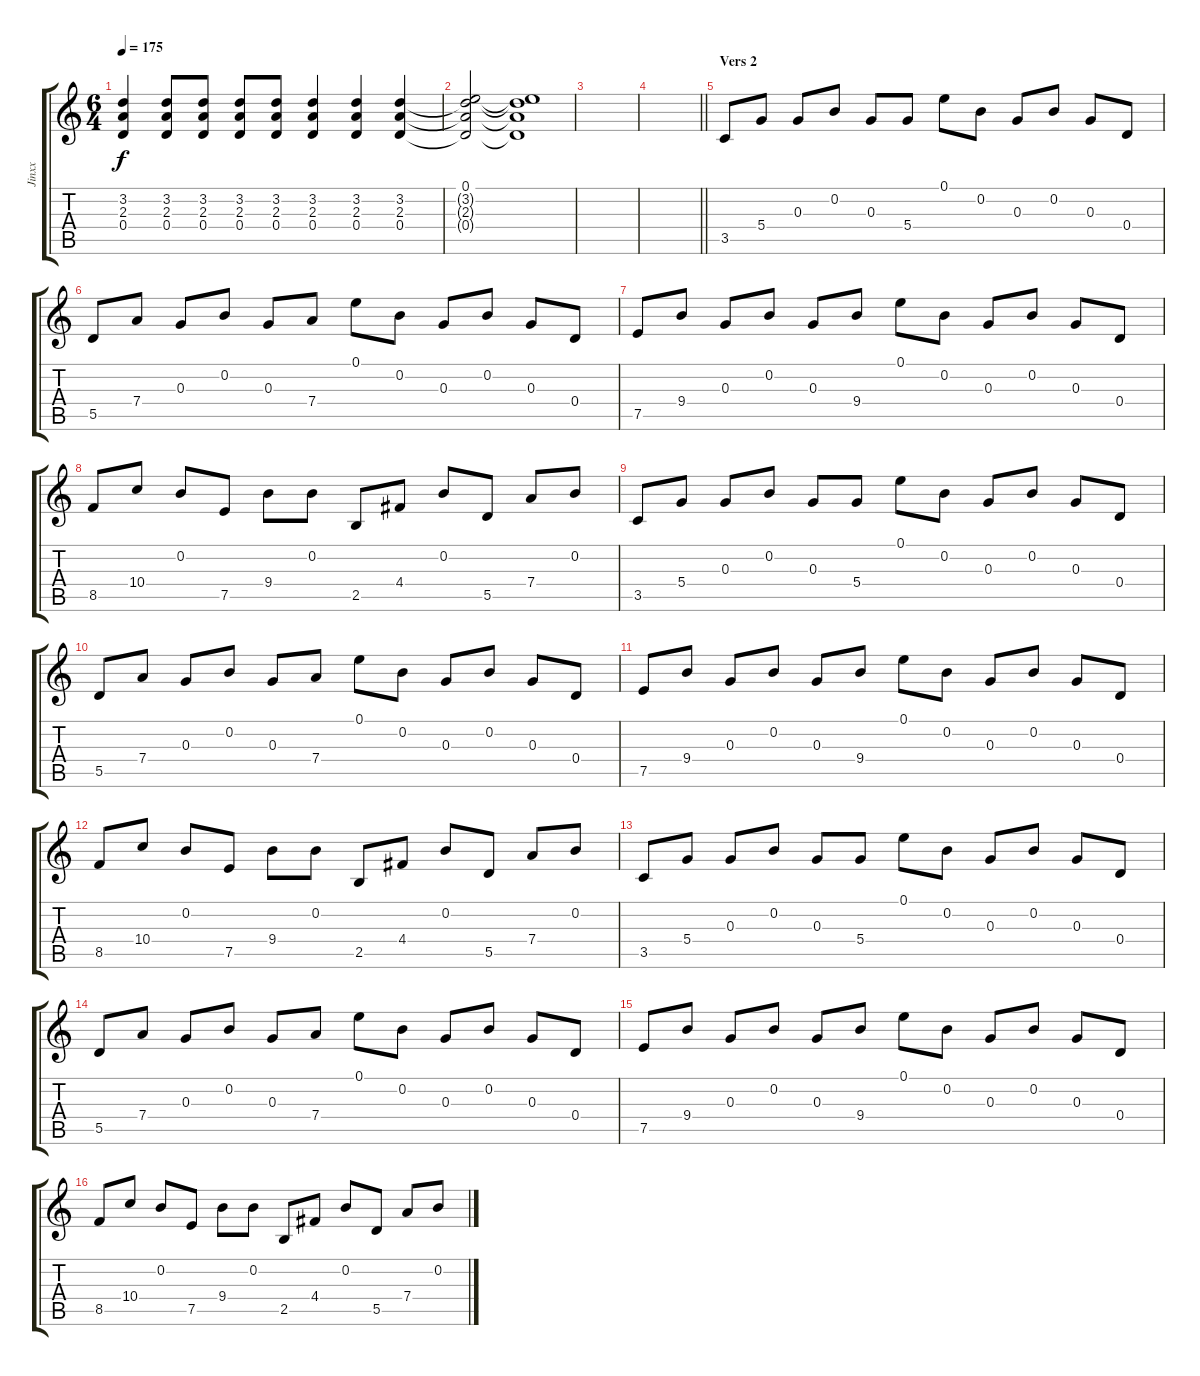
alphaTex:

\track ("Jinxx" "Jinxx") {instrument acousticguitarsteel}
\staff {score tabs}
\tuning (E4 B3 G3 D3 A2 E2) {hide}
\ts (6 4)
\tempo 175
\clef g2
\ks c
(3.2 2.3 0.4).4{dy f} (3.2 2.3 0.4).8 (3.2 2.3 0.4).8 (3.2 2.3 0.4).8 (3.2 2.3 0.4).8 (3.2 2.3 0.4).4 (3.2 2.3 0.4).4 (3.2 2.3 0.4).4 |
(0.1 3.2{t} 2.3{t} 0.4{t}).2 (0.1{t} 3.2{t} 2.3{t} 0.4{t}).1 |
|
\barLineRight lightlight
|
\section ("" "Vers 2")
3.5.8 5.4.8 0.3.8 0.2.8 0.3.8 5.4.8 0.1.8 0.2.8 0.3.8 0.2.8 0.3.8 0.4.8 |
5.5.8 7.4.8 0.3.8 0.2.8 0.3.8 7.4.8 0.1.8 0.2.8 0.3.8 0.2.8 0.3.8 0.4.8 |
7.5.8 9.4.8 0.3.8 0.2.8 0.3.8 9.4.8 0.1.8 0.2.8 0.3.8 0.2.8 0.3.8 0.4.8 |
8.5.8 10.4.8 0.2.8 7.5.8 9.4.8 0.2.8 2.5.8 4.4.8 0.2.8 5.5.8 7.4.8 0.2.8 |
3.5.8 5.4.8 0.3.8 0.2.8 0.3.8 5.4.8 0.1.8 0.2.8 0.3.8 0.2.8 0.3.8 0.4.8 |
5.5.8 7.4.8 0.3.8 0.2.8 0.3.8 7.4.8 0.1.8 0.2.8 0.3.8 0.2.8 0.3.8 0.4.8 |
7.5.8 9.4.8 0.3.8 0.2.8 0.3.8 9.4.8 0.1.8 0.2.8 0.3.8 0.2.8 0.3.8 0.4.8 |
8.5.8 10.4.8 0.2.8 7.5.8 9.4.8 0.2.8 2.5.8 4.4.8 0.2.8 5.5.8 7.4.8 0.2.8 |
3.5.8 5.4.8 0.3.8 0.2.8 0.3.8 5.4.8 0.1.8 0.2.8 0.3.8 0.2.8 0.3.8 0.4.8 |
5.5.8 7.4.8 0.3.8 0.2.8 0.3.8 7.4.8 0.1.8 0.2.8 0.3.8 0.2.8 0.3.8 0.4.8 |
7.5.8 9.4.8 0.3.8 0.2.8 0.3.8 9.4.8 0.1.8 0.2.8 0.3.8 0.2.8 0.3.8 0.4.8 |
8.5.8 10.4.8 0.2.8 7.5.8 9.4.8 0.2.8 2.5.8 4.4.8 0.2.8 5.5.8 7.4.8 0.2.8
